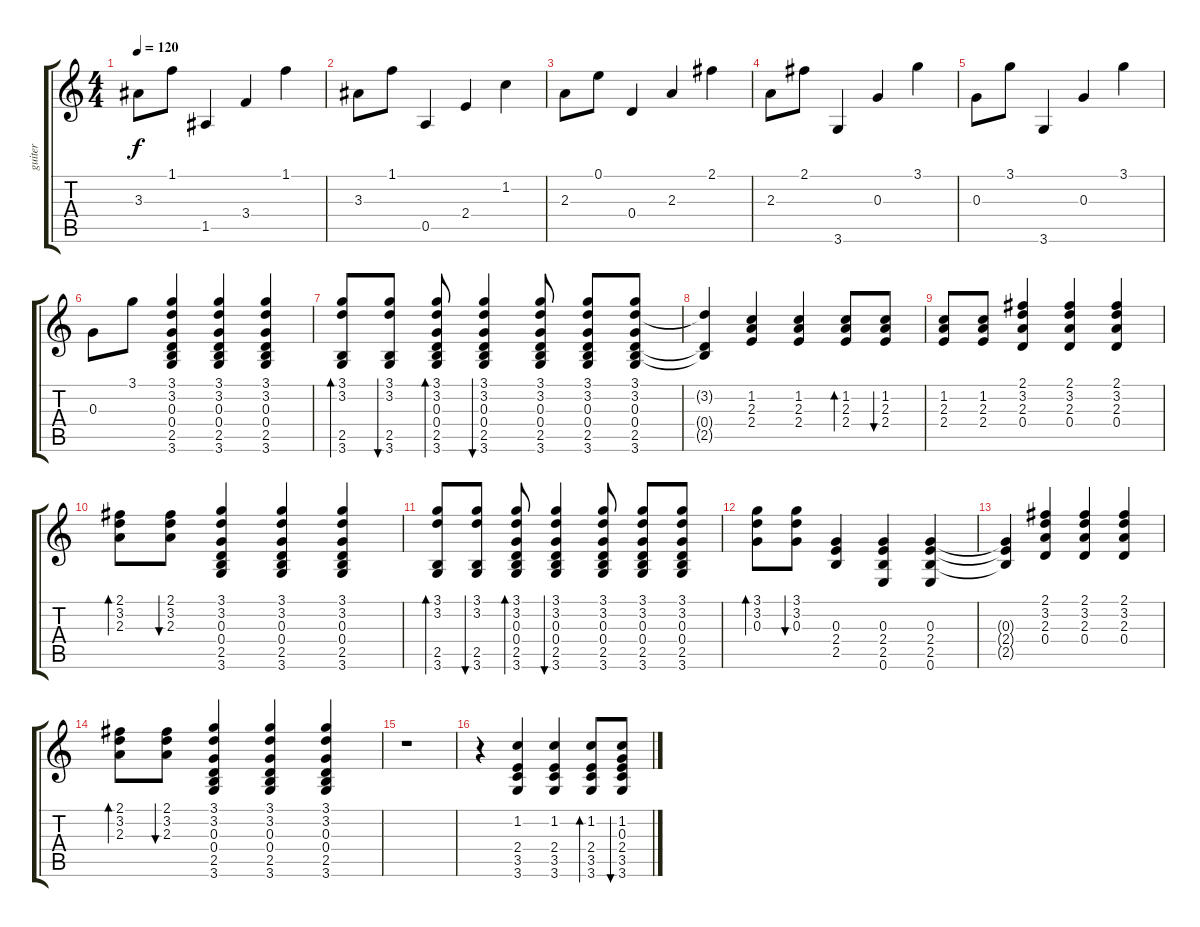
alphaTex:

\track ("guiter" "guiter") {instrument acousticguitarsteel}
\staff {score tabs}
\tuning (E4 B3 G3 D3 A2 E2) {hide}
\ts (4 4)
\tempo 120
\clef g2
\ks c
3.3.8{dy f} 1.1.8 1.5.4 3.4.4 1.1.4 |
3.3.8 1.1.8 0.5.4 2.4.4 1.2.4 |
2.3.8 0.1.8 0.4.4 2.3.4 2.1.4 |
2.3.8 2.1.8 3.6.4 0.3.4 3.1.4 |
0.3.8 3.1.8 3.6.4 0.3.4 3.1.4 |
0.3.8 3.1.8 (3.1 3.2 0.3 0.4 2.5 3.6).4 (3.1 3.2 0.3 0.4 2.5 3.6).4 (3.1 3.2 0.3 0.4 2.5 3.6).4 |
(3.1 3.2 2.5 3.6).8{bd 60} (3.1 3.2 2.5 3.6).8{bu 60} (3.1 3.2 0.3 0.4 2.5 3.6).8{bd 60} (3.1 3.2 0.3 0.4 2.5 3.6).4{bu 60} (3.1 3.2 0.3 0.4 2.5 3.6).8 (3.1 3.2 0.3 0.4 2.5 3.6).8 (3.1 3.2 0.3 0.4 2.5 3.6).8 |
(3.2{t} 0.4{t} 2.5{t}).4 (1.2 2.3 2.4).4 (1.2 2.3 2.4).4 (1.2 2.3 2.4).8{bd 120} (1.2 2.3 2.4).8{bu 120} |
(1.2 2.3 2.4).8 (1.2 2.3 2.4).8 (2.1 3.2 2.3 0.4).4 (2.1 3.2 2.3 0.4).4 (2.1 3.2 2.3 0.4).4 |
(2.1 3.2 2.3).8{bd 60} (2.1 3.2 2.3).8{bu 60} (3.1 3.2 0.3 0.4 2.5 3.6).4 (3.1 3.2 0.3 0.4 2.5 3.6).4 (3.1 3.2 0.3 0.4 2.5 3.6).4 |
(3.1 3.2 2.5 3.6).8{bd 60} (3.1 3.2 2.5 3.6).8{bu 60} (3.1 3.2 0.3 0.4 2.5 3.6).8{bd 60} (3.1 3.2 0.3 0.4 2.5 3.6).4{bu 60} (3.1 3.2 0.3 0.4 2.5 3.6).8 (3.1 3.2 0.3 0.4 2.5 3.6).8 (3.1 3.2 0.3 0.4 2.5 3.6).8 |
(3.1 3.2 0.3).8{bd 60} (3.1 3.2 0.3).8{bu 60} (0.3 2.4 2.5).4 (0.3 2.4 2.5 0.6).4 (0.3 2.4 2.5 0.6).4 |
(0.3{t} 2.4{t} 2.5{t}).4 (2.1 3.2 2.3 0.4).4 (2.1 3.2 2.3 0.4).4 (2.1 3.2 2.3 0.4).4 |
(2.1 3.2 2.3).8{bd 60} (2.1 3.2 2.3).8{bu 60} (3.1 3.2 0.3 0.4 2.5 3.6).4 (3.1 3.2 0.3 0.4 2.5 3.6).4 (3.1 3.2 0.3 0.4 2.5 3.6).4 |
r.1{volume 8} |
r.4 (1.2 2.4 3.5 3.6).4 (1.2 2.4 3.5 3.6).4 (1.2 2.4 3.5 3.6).8{bd 120} (1.2 0.3 2.4 3.5 3.6).8{bu 120}
